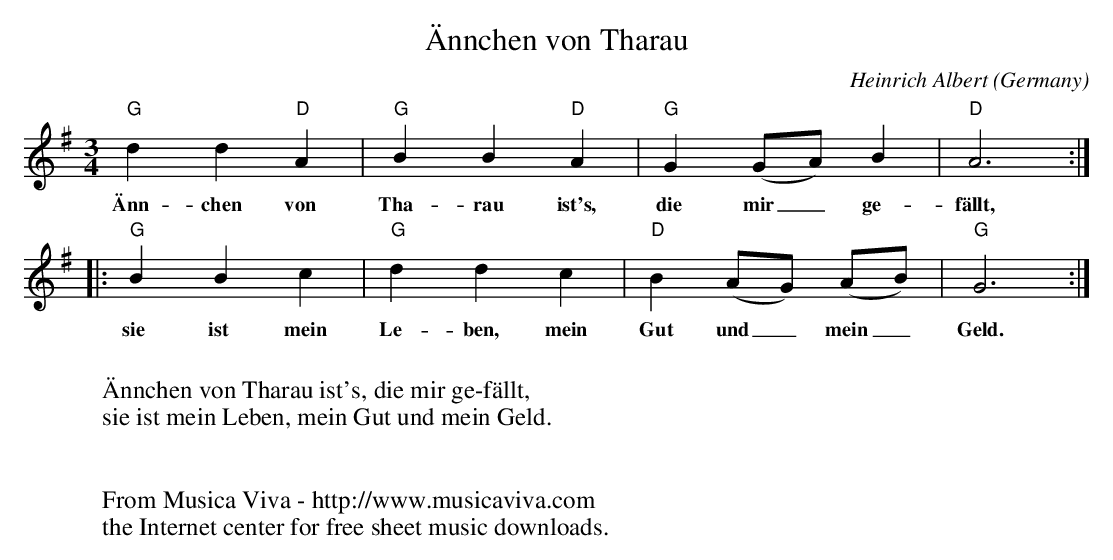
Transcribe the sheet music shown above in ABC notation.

X:1
T:\"Annchen von Tharau
C:Heinrich Albert
O:Germany
M:3/4
L:1/4
K:G
"G"dd"D"A|"G"BB"D"A|"G"G(G/A/)B|"D"A3:|
w:\"Ann-chen von Tha-rau ist's, die mir_ ge-f\"allt,
|:"G"BBc|"G"ddc|"D"B(A/G/) (A/B/)|"G"G3:|
w:sie ist mein Le-ben, mein Gut und_ mein_ Geld.
W:
W:\"Annchen von Tharau ist's, die mir ge-f\"allt,
W:sie ist mein Leben, mein Gut und mein Geld.
W:
W:
W:  From Musica Viva - http://www.musicaviva.com
W:  the Internet center for free sheet music downloads.
